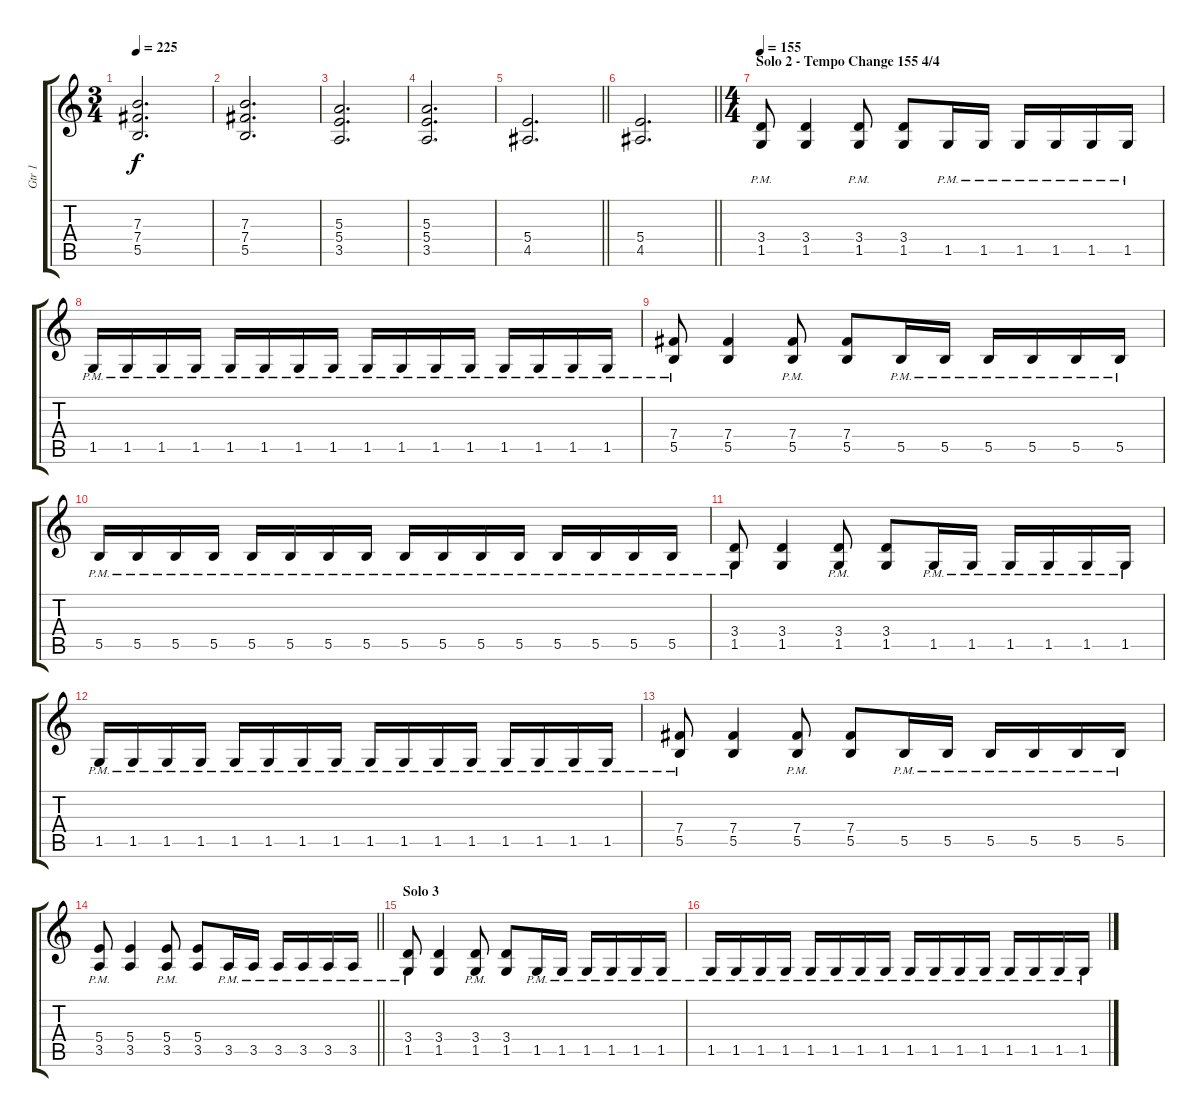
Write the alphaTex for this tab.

\track ("Gtr 1" "Gtr 1") {instrument distortionguitar}
\staff {score tabs}
\tuning (Db4 Ab3 E3 B2 Gb2 B1) {hide}
\ts (3 4)
\tempo 225
\clef g2
\ks c
(7.3 7.4 5.5).2{d dy f} |
(7.3 7.4 5.5).2{d} |
(5.3 5.4 3.5).2{d} |
(5.3 5.4 3.5).2{d} |
\barLineRight lightlight
(5.4 4.5).2{d} |
\barLineRight lightlight
(5.4 4.5).2{d} |
\ts (4 4)
\section ("" "Solo 2 - Tempo Change 155 4/4")
\tempo 155
(3.4{pm} 1.5{pm}).8 (3.4 1.5).4 (3.4{pm} 1.5{pm}).8 (3.4 1.5).8 1.5{pm}.16 1.5{pm}.16 1.5{pm}.16 1.5{pm}.16 1.5{pm}.16 1.5{pm}.16 |
1.5{pm}.16 1.5{pm}.16 1.5{pm}.16 1.5{pm}.16 1.5{pm}.16 1.5{pm}.16 1.5{pm}.16 1.5{pm}.16 1.5{pm}.16 1.5{pm}.16 1.5{pm}.16 1.5{pm}.16 1.5{pm}.16 1.5{pm}.16 1.5{pm}.16 1.5{pm}.16 |
(7.4{pm} 5.5{pm}).8 (7.4 5.5).4 (7.4{pm} 5.5{pm}).8 (7.4 5.5).8 5.5{pm}.16 5.5{pm}.16 5.5{pm}.16 5.5{pm}.16 5.5{pm}.16 5.5{pm}.16 |
5.5{pm}.16 5.5{pm}.16 5.5{pm}.16 5.5{pm}.16 5.5{pm}.16 5.5{pm}.16 5.5{pm}.16 5.5{pm}.16 5.5{pm}.16 5.5{pm}.16 5.5{pm}.16 5.5{pm}.16 5.5{pm}.16 5.5{pm}.16 5.5{pm}.16 5.5{pm}.16 |
(3.4{pm} 1.5{pm}).8 (3.4 1.5).4 (3.4{pm} 1.5{pm}).8 (3.4 1.5).8 1.5{pm}.16 1.5{pm}.16 1.5{pm}.16 1.5{pm}.16 1.5{pm}.16 1.5{pm}.16 |
1.5{pm}.16 1.5{pm}.16 1.5{pm}.16 1.5{pm}.16 1.5{pm}.16 1.5{pm}.16 1.5{pm}.16 1.5{pm}.16 1.5{pm}.16 1.5{pm}.16 1.5{pm}.16 1.5{pm}.16 1.5{pm}.16 1.5{pm}.16 1.5{pm}.16 1.5{pm}.16 |
(7.4{pm} 5.5{pm}).8 (7.4 5.5).4 (7.4{pm} 5.5{pm}).8 (7.4 5.5).8 5.5{pm}.16 5.5{pm}.16 5.5{pm}.16 5.5{pm}.16 5.5{pm}.16 5.5{pm}.16 |
\barLineRight lightlight
(5.4{pm} 3.5{pm}).8 (5.4 3.5).4 (5.4{pm} 3.5{pm}).8 (5.4 3.5).8 3.5{pm}.16 3.5{pm}.16 3.5{pm}.16 3.5{pm}.16 3.5{pm}.16 3.5{pm}.16 |
\section ("" "Solo 3")
(3.4{pm} 1.5{pm}).8 (3.4 1.5).4 (3.4{pm} 1.5{pm}).8 (3.4 1.5).8 1.5{pm}.16 1.5{pm}.16 1.5{pm}.16 1.5{pm}.16 1.5{pm}.16 1.5{pm}.16 |
1.5{pm}.16 1.5{pm}.16 1.5{pm}.16 1.5{pm}.16 1.5{pm}.16 1.5{pm}.16 1.5{pm}.16 1.5{pm}.16 1.5{pm}.16 1.5{pm}.16 1.5{pm}.16 1.5{pm}.16 1.5{pm}.16 1.5{pm}.16 1.5{pm}.16 1.5{pm}.16
